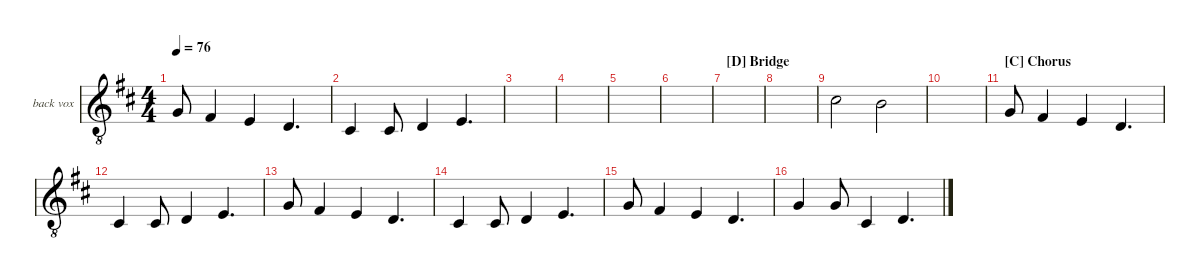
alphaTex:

\defaultSystemsLayout 4
\hideDynamics
\bracketExtendMode nobrackets
\firstSystemTrackNameOrientation horizontal
\otherSystemsTrackNameOrientation horizontal
\track ("back vox." "back vox") {instrument oboe}
\staff {score}
\tuning (E4 B3 G3 D3 A2 E2)
\ts (4 4)
\tempo 76
\clef g2
\ottava 8vb
\ks d
5.4{acc forcenatural}.8{dy mf} 4.4{acc #}.4 2.4{acc forcenatural}.4 0.4{acc forcenatural}.4{d} |
4.5{acc #}.4 4.5{acc #}.8 0.4{acc forcenatural}.4 2.4{acc forcenatural}.4{d} |
|
|
|
|
\section ("D" "Bridge")
|
|
2.2{acc #}.2 0.2{acc forcenatural}.2 |
|
\section ("C" "Chorus")
0.3{acc forcenatural}.8 4.4{acc #}.4 2.4{acc forcenatural}.4 0.4{acc forcenatural}.4{d} |
4.5{acc #}.4 4.5{acc #}.8 0.4{acc forcenatural}.4 2.4{acc forcenatural}.4{d} |
5.4{acc forcenatural}.8 4.4{acc #}.4 2.4{acc forcenatural}.4 0.4{acc forcenatural}.4{d} |
4.5{acc #}.4 4.5{acc #}.8 0.4{acc forcenatural}.4 2.4{acc forcenatural}.4{d} |
5.4{acc forcenatural}.8 4.4{acc #}.4 2.4{acc forcenatural}.4 0.4{acc forcenatural}.4{d} |
0.3{acc forcenatural}.4 0.3{acc forcenatural}.8 4.5{acc #}.4 5.5{acc forcenatural}.4{d}
